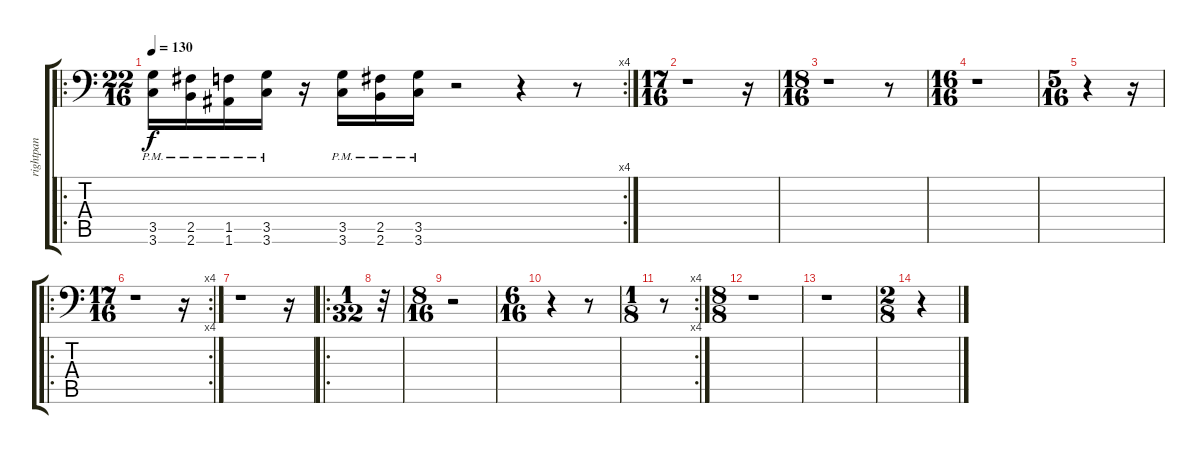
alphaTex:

\track ("rightpan" "rightpan") {instrument overdrivenguitar}
\staff {score tabs}
\tuning (B3 Gb3 D3 A2 E2 A1) {hide}
\ro
\rc 4
\ts (22 16)
\tempo 130
\clef f4
\ks c
(3.5{pm} 3.6{pm}).16{dy f} (2.5{pm} 2.6{pm}).16 (1.5{pm} 1.6{pm}).16 (3.5{pm} 3.6{pm}).16 r.16 (3.5{pm} 3.6{pm}).16 (2.5{pm} 2.6{pm}).16 (3.5{pm} 3.6{pm}).16 r.2 r.4 r.8 |
\ts (17 16)
r.1 r.16 |
\ts (18 16)
r.1 r.8 |
\ts (16 16)
r.1 |
\ts (5 16)
r.4 r.16 |
\ro
\rc 4
\ts (17 16)
r.1 r.16 |
r.1 r.16 |
\ro
\ts (1 32)
r.32 |
\ts (8 16)
r.2 |
\ts (6 16)
r.4 r.8 |
\rc 4
\ts (1 8)
r.8 |
\ts (8 8)
r.1 |
r.1 |
\ts (2 8)
r.4
